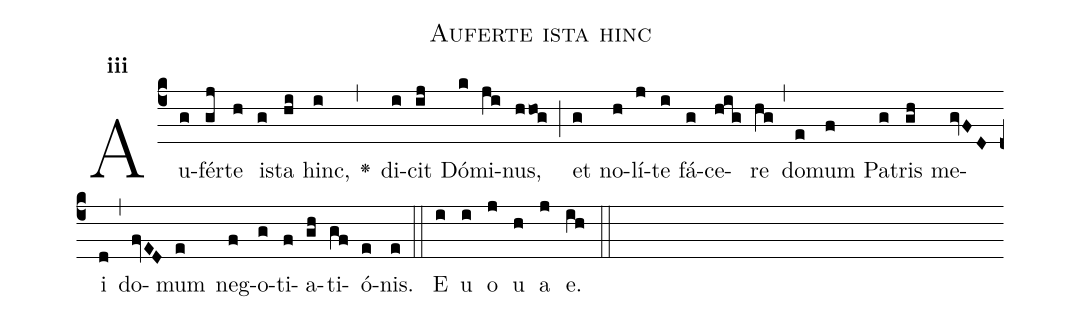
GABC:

name:Auferte ista hinc;
office-part:Antiphona;
mode:3;
%%
initial-style: 1;
name: Auferte ista hinc
book: Antiphonae & Responsoria/Tomus II, p. 49;
occasion: Hebdomada III Quadragesimae Dominica;
office-part: Laudes Ant E;
user-notes: ;
commentary: ;
annotation: 3a;
centering-scheme: english;
fontsize: 12;
font: OFLSortsMillGoudy;
height: 11;
width: 4.5;
%%
(c4)Au(g)fér(gj)te(h) i(g)sta(hi) hinc,(i) <v>\greheightstar</v>(,) di(i)cit(ij) Dó(k)mi(ji)nus,(hhog) (;) et(g) no(h)lí(j)te(i) fá(g)ce(hig)re(hg) (,) do(e)mum(f) Pa(g)tris(gh) me(gvFD)i(d) (,) do(fvED)mum(e) neg(f)o(g)ti(f)a(gh)ti(gf)ó(e)nis.(e) (::)
E(i) u(i) o(j) u(h) a(j) e.(ih) (::)
